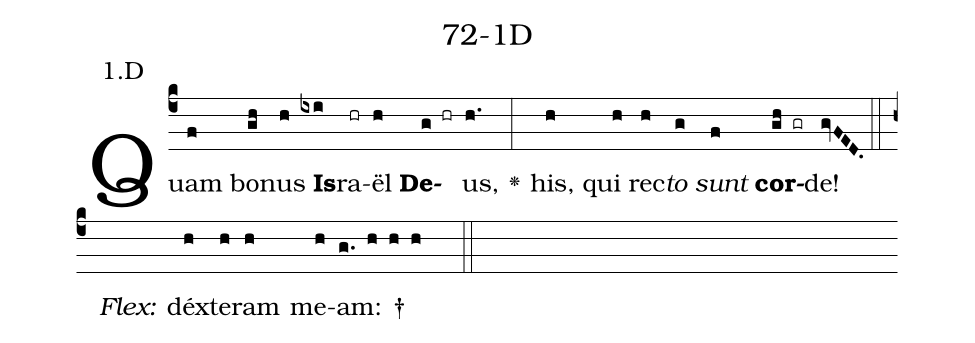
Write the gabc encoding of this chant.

name: 72-1D;
annotation: 1.D;
%%
(c4)Quam(f) bo(gh)nus(h) <b>Is</b>(ixi)ra(hr)ël(h) <b>De</b>(g hr)us,(h.) <v>\greheightstar</v>(:) his,(h) qui(h) rec(h)<i>to</i>(g) <i>sunt</i>(f) <b>cor</b>(gh gr)de!(gvFED.) (::)
<i>Flex:</i>()  déx(h)te(h)ram(h) me(h)am: †(g. h h h  ::)

%E(h) u(h) o(g) u(f) a(gh) e.(gvFED.) (::)
